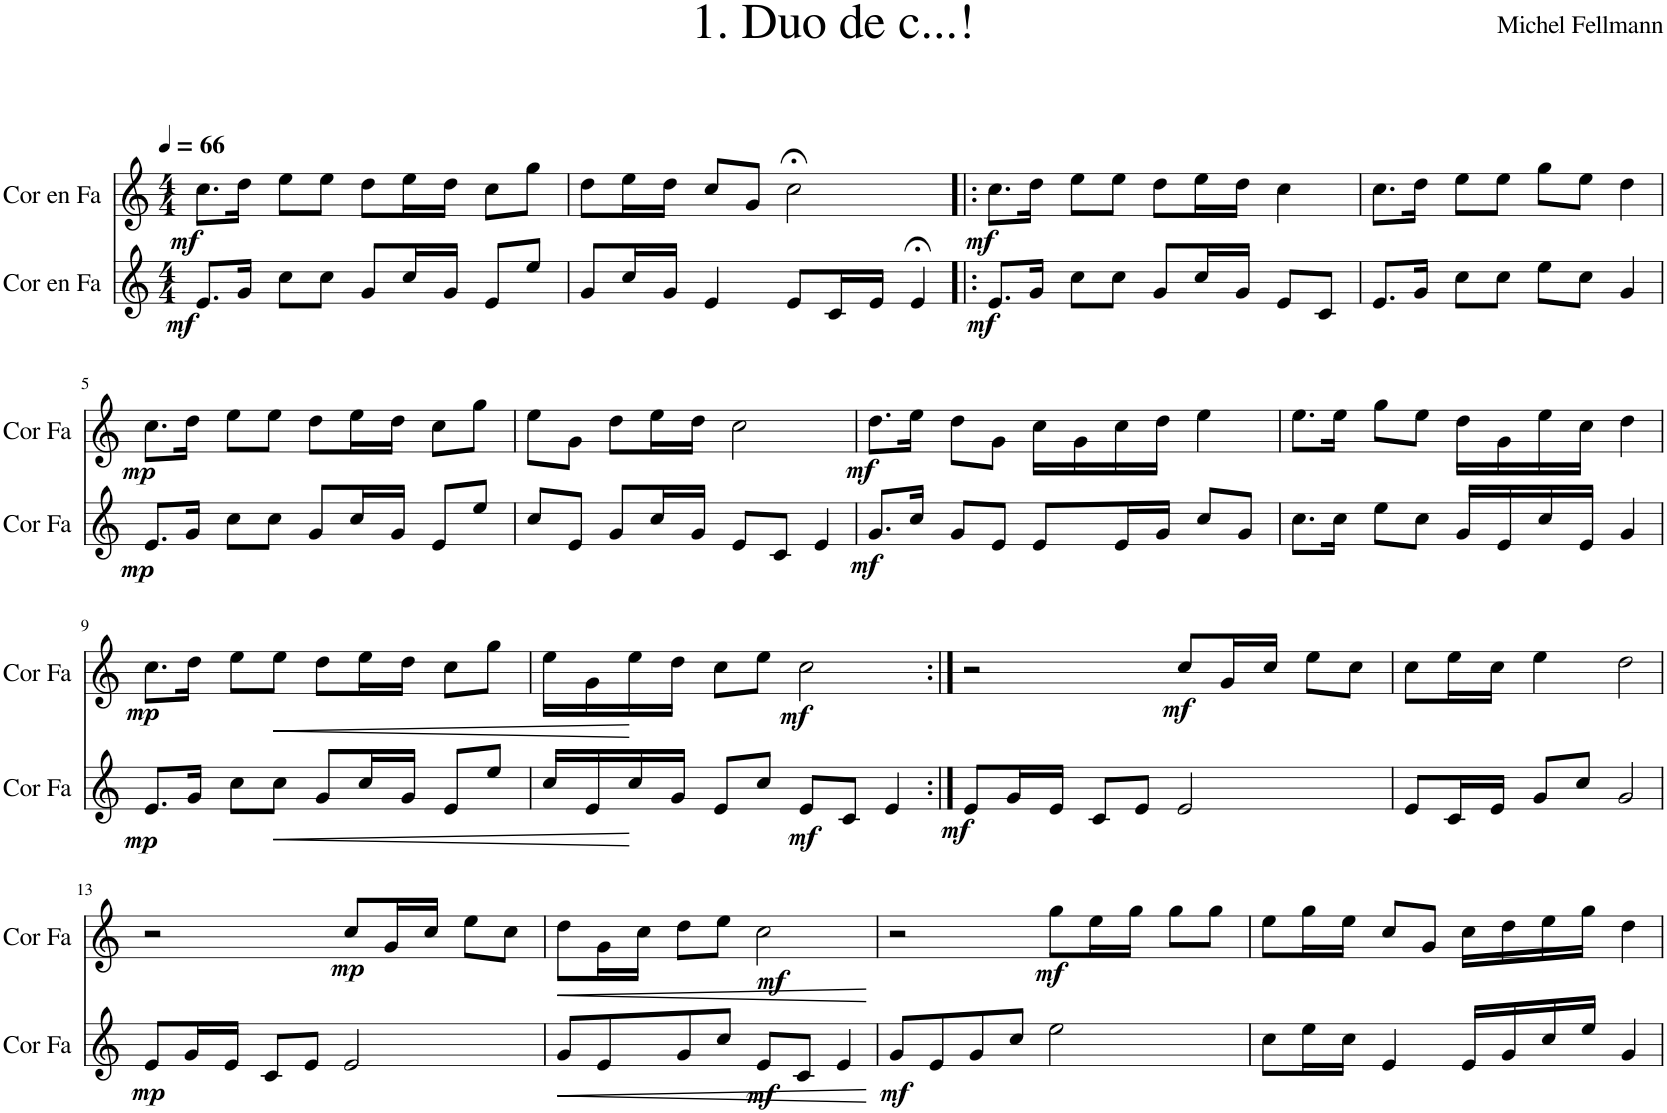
**kern	**dynam	**kern	**dynam
*part2	*part2	*part1	*part1
*staff2	*staff2	*staff1	*staff1
*I"Cor en Fa	*	*I"Cor en Fa	*
*I'Cor Fa	*	*I'Cor Fa	*
*clefG2	*	*clefG2	*
*Trd4c7	*	*Trd4c7	*
*k[]	*	*k[]	*
*M4/4	*	*M4/4	*
*MM66	*	*MM66	*
=1	=1	=1	=1
!	!LO:DY:b	!	!LO:DY:b
8.e/L	mf	8.cc\L	mf
16g/Jk	.	16dd\Jk	.
8cc\L	.	8ee\L	.
8cc\J	.	8ee\J	.
8g/L	.	8dd\L	.
16cc/L	.	16ee\L	.
16g/JJ	.	16dd\JJ	.
8e/L	.	8cc\L	.
8ee/J	.	8gg\J	.
=2	=2	=2	=2
8g/L	.	8dd\L	.
16cc/L	.	16ee\L	.
16g/JJ	.	16dd\JJ	.
4e/	.	8cc/L	.
.	.	8g/J	.
8e/L	.	2cc;<\	.
16c/L	.	.	.
16e/JJ	.	.	.
4e;</	.	.	.
=3!|:	=3!|:	=3!|:	=3!|:
!	!LO:DY:b	!	!LO:DY:b
8.e/L	mf	8.cc\L	mf
16g/Jk	.	16dd\Jk	.
8cc\L	.	8ee\L	.
8cc\J	.	8ee\J	.
8g/L	.	8dd\L	.
16cc/L	.	16ee\L	.
16g/JJ	.	16dd\JJ	.
8e/L	.	4cc\	.
8c/J	.	.	.
=4	=4	=4	=4
8.e/L	.	8.cc\L	.
16g/Jk	.	16dd\Jk	.
8cc\L	.	8ee\L	.
8cc\J	.	8ee\J	.
8ee\L	.	8gg\L	.
8cc\J	.	8ee\J	.
4g/	.	4dd\	.
!!LO:LB:g=z
=5	=5	=5	=5
!	!LO:DY:b	!	!LO:DY:b
8.e/L	mp	8.cc\L	mp
16g/Jk	.	16dd\Jk	.
8cc\L	.	8ee\L	.
8cc\J	.	8ee\J	.
8g/L	.	8dd\L	.
16cc/L	.	16ee\L	.
16g/JJ	.	16dd\JJ	.
8e/L	.	8cc\L	.
8ee/J	.	8gg\J	.
=6	=6	=6	=6
8cc/L	.	8ee\L	.
8e/J	.	8g\J	.
8g/L	.	8dd\L	.
16cc/L	.	16ee\L	.
16g/JJ	.	16dd\JJ	.
8e/L	.	2cc\	.
8c/J	.	.	.
4e/	.	.	.
=7	=7	=7	=7
!	!LO:DY:b	!	!LO:DY:b
8.g/L	mf	8.dd\L	mf
16cc/Jk	.	16ee\Jk	.
8g/L	.	8dd\L	.
8e/J	.	8g\J	.
8e/L	.	16cc\LL	.
.	.	16g\	.
16e/L	.	16cc\	.
16g/JJ	.	16dd\JJ	.
8cc/L	.	4ee\	.
8g/J	.	.	.
=8	=8	=8	=8
8.cc\L	.	8.ee\L	.
16cc\Jk	.	16ee\Jk	.
8ee\L	.	8gg\L	.
8cc\J	.	8ee\J	.
16g/LL	.	16dd\LL	.
16e/	.	16g\	.
16cc/	.	16ee\	.
16e/JJ	.	16cc\JJ	.
4g/	.	4dd\	.
!!LO:LB:g=z
=9	=9	=9	=9
!	!LO:DY:b	!	!LO:DY:b
8.e/L	mp	8.cc\L	mp
16g/Jk	.	16dd\Jk	.
8cc\L	.	8ee\L	.
!	!LO:HP:b	!	!LO:HP:b
8cc\J	<	8ee\J	<
8g/L	.	8dd\L	.
16cc/L	.	16ee\L	.
16g/JJ	.	16dd\JJ	.
8e/L	.	8cc\L	.
8ee/J	.	8gg\J	.
.	[	.	[
=10	=10	=10	=10
16cc/LL	.	16ee\LL	.
16e/	.	16g\	.
16cc/	.	16ee\	.
16g/JJ	.	16dd\JJ	.
8e/L	.	8cc\L	.
8cc/J	.	8ee\J	.
!	!LO:DY:b	!	!LO:DY:b
8e/L	mf	2cc\	mf
8c/J	.	.	.
4e/	.	.	.
=11:|!	=11:|!	=11:|!	=11:|!
!	!LO:DY:b	!	!
8e/L	mf	2r	.
16g/L	.	.	.
16e/JJ	.	.	.
8c/L	.	.	.
8e/J	.	.	.
!	!	!	!LO:DY:b
2e/	.	8cc/L	mf
.	.	16g/L	.
.	.	16cc/JJ	.
.	.	8ee\L	.
.	.	8cc\J	.
=12	=12	=12	=12
8e/L	.	8cc\L	.
16c/L	.	16ee\L	.
16e/JJ	.	16cc\JJ	.
8g/L	.	4ee\	.
8cc/J	.	.	.
2g/	.	2dd\	.
!!LO:LB:g=z
=13	=13	=13	=13
!	!LO:DY:b	!	!
8e/L	mp	2r	.
16g/L	.	.	.
16e/JJ	.	.	.
8c/L	.	.	.
8e/J	.	.	.
!	!	!	!LO:DY:b
2e/	.	8cc/L	mp
.	.	16g/L	.
.	.	16cc/JJ	.
.	.	8ee\L	.
.	.	8cc\J	.
=14	=14	=14	=14
!	!LO:HP:b	!	!LO:HP:b
8g/L	<	8dd\L	<
8e/	.	16g\L	.
.	.	16cc\JJ	.
8g/	.	8dd\L	.
8cc/J	.	8ee\J	.
!	!LO:DY:b	!	!LO:DY:b
8e/L	mf	2cc\	mf
8c/J	.	.	.
4e/	.	.	.
.	[	.	[
=15	=15	=15	=15
!	!LO:DY:b	!	!
8g/L	mf	2r	.
8e/	.	.	.
8g/	.	.	.
8cc/J	.	.	.
!	!	!	!LO:DY:b
2ee\	.	8gg\L	mf
.	.	16ee\L	.
.	.	16gg\JJ	.
.	.	8gg\L	.
.	.	8gg\J	.
=16	=16	=16	=16
8cc\L	.	8ee\L	.
16ee\L	.	16gg\L	.
16cc\JJ	.	16ee\JJ	.
4e/	.	8cc/L	.
.	.	8g/J	.
16e/LL	.	16cc\LL	.
16g/	.	16dd\	.
16cc/	.	16ee\	.
16ee/JJ	.	16gg\JJ	.
4g/	.	4dd\	.
=	=	=	=
*-	*-	*-	*-
